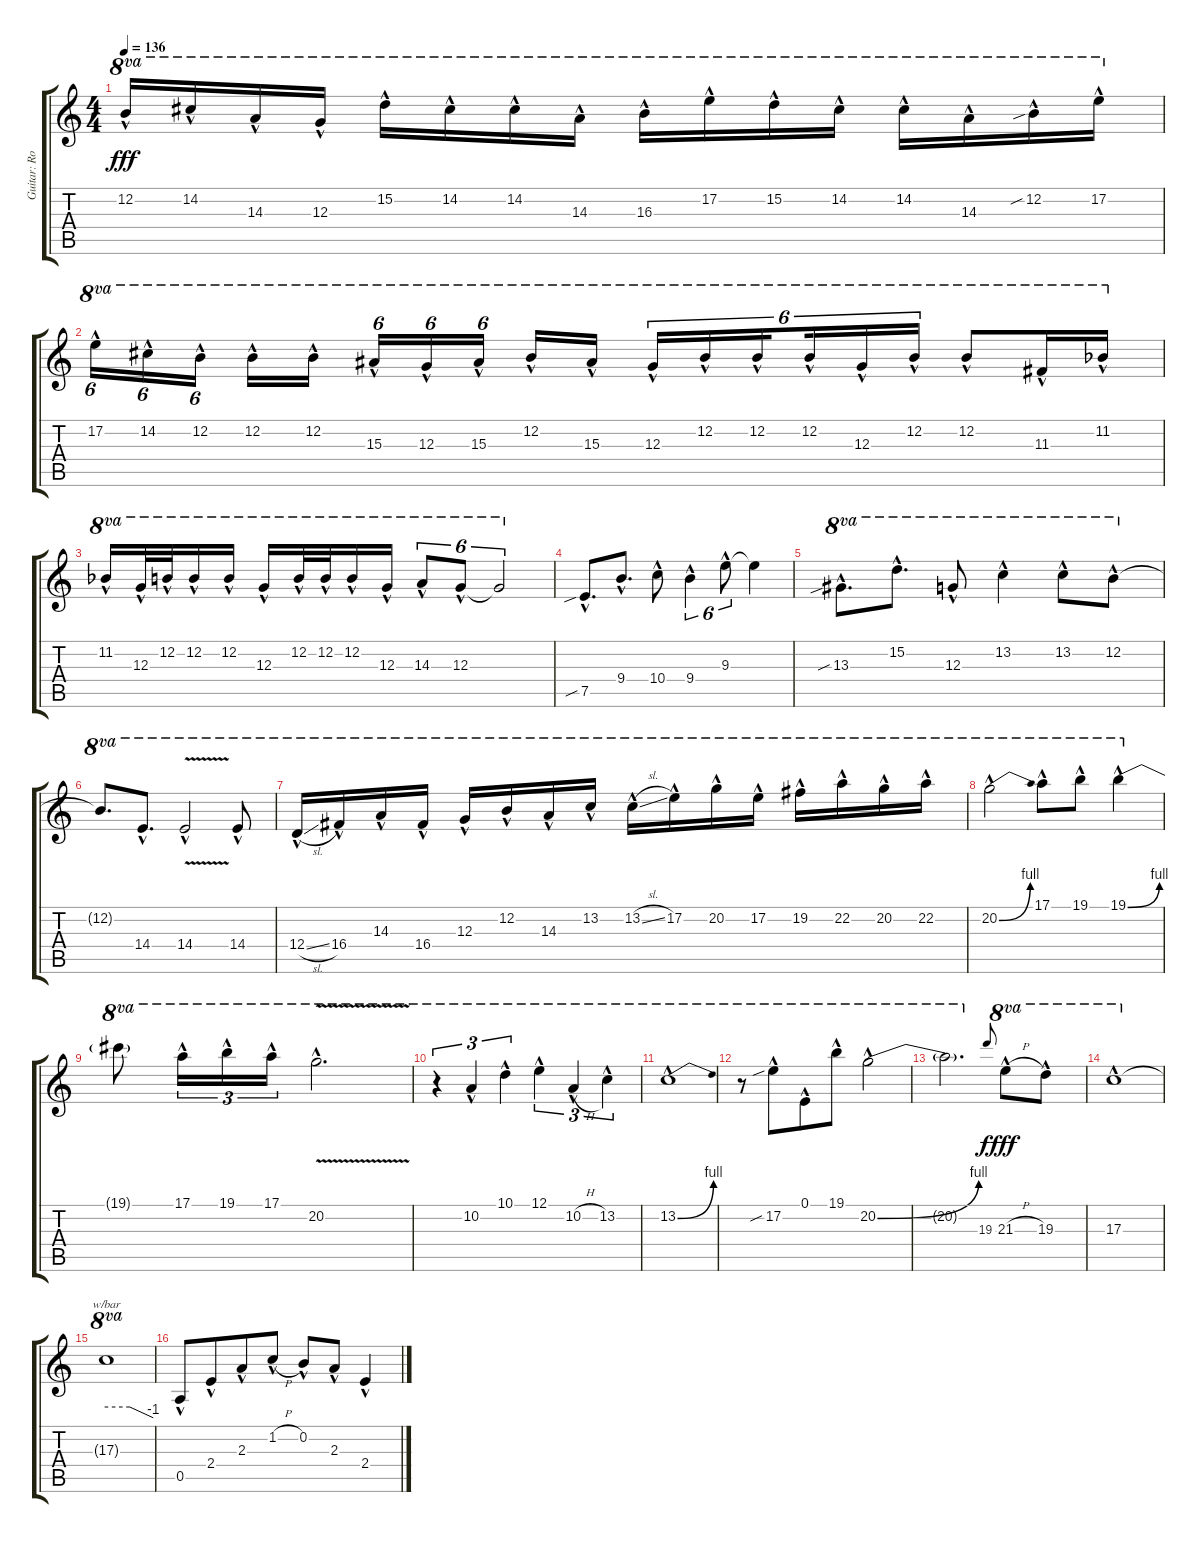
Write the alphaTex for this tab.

\track ("Guitar: Rob" "Guitar: Ro") {instrument overdrivenguitar}
\staff {score tabs}
\tuning (E4 B3 G3 D3 A2 E2) {hide}
\ts (4 4)
\tempo 136
\clef g2
\ks c
12.2{hac}.16{ot 8va dy fff} 14.2{hac}.16{ot 8va} 14.3{hac}.16{ot 8va} 12.3{hac}.16{ot 8va} 15.2{hac}.16{ot 8va} 14.2{hac}.16{ot 8va} 14.2{hac}.16{ot 8va} 14.3{hac}.16{ot 8va} 16.3{hac}.16{ot 8va} 17.2{hac}.16{ot 8va} 15.2{hac}.16{ot 8va} 14.2{hac}.16{ot 8va} 14.2{hac}.16{ot 8va} 14.3{hac}.16{ot 8va} 12.2{sib hac}.16{ot 8va} 17.2{hac}.16{ot 8va} |
17.2{hac}.16{tu (6 4) ot 8va} 14.2{hac}.16{tu (6 4) ot 8va} 12.2{hac}.16{tu (6 4) ot 8va beam splitsecondary} 12.2{hac}.16{ot 8va} 12.2{hac}.16{ot 8va} 15.3{hac}.16{tu (6 4) ot 8va} 12.3{hac}.16{tu (6 4) ot 8va} 15.3{hac}.16{tu (6 4) ot 8va beam splitsecondary} 12.2{hac}.16{ot 8va} 15.3{hac}.16{ot 8va} 12.3{hac}.16{tu (6 4) ot 8va} 12.2{hac}.16{tu (6 4) ot 8va} 12.2{hac}.16{tu (6 4) ot 8va beam splitsecondary} 12.2{hac}.16{tu (6 4) ot 8va} 12.3{hac}.16{tu (6 4) ot 8va} 12.2{hac}.16{tu (6 4) ot 8va} 12.2{hac}.8{ot 8va} 11.3{hac}.16{ot 8va} 11.2{hac acc b}.16{ot 8va} |
11.2{hac acc b}.16{ot 8va} 12.3{hac}.32{ot 8va} 12.2{hac}.32{ot 8va} 12.2{hac}.16{ot 8va} 12.2{hac}.16{ot 8va} 12.3{hac}.16{ot 8va} 12.2{hac}.32{ot 8va} 12.2{hac}.32{ot 8va} 12.2{hac}.16{ot 8va} 12.3{hac}.16{ot 8va} 14.3{hac}.8{tu (6 4) ot 8va} 12.3{hac}.8{tu (6 4) ot 8va} 12.3{t}.2{tu (6 4) ot 8va} |
7.5{sib hac}.8{d} 9.4{hac}.8{d} 10.4{hac}.8 9.4{hac}.4{tu (6 4)} 9.3{hac}.8{tu (6 4)} 9.3{t}.4 |
13.3{sib hac}.8{d ot 8va} 15.2{hac}.8{d ot 8va} 12.3{hac}.8{ot 8va} 13.2{hac}.4{ot 8va} 13.2{hac}.8{ot 8va} 12.2{hac}.8{ot 8va} |
12.2{t}.8{d ot 8va} 14.4{hac}.8{d ot 8va} 14.4{v hac}.2{ot 8va} 14.4{hac}.8{ot 8va} |
12.4{sl hac}.16{ot 8va} 16.4{hac}.16{ot 8va} 14.3{hac}.16{ot 8va} 16.4{hac}.16{ot 8va} 12.3{hac}.16{ot 8va} 12.2{hac}.16{ot 8va} 14.3{hac}.16{ot 8va} 13.2{hac}.16{ot 8va} 13.2{sl hac}.16{ot 8va} 17.2{hac}.16{ot 8va} 20.2{hac}.16{ot 8va} 17.2{hac}.16{ot 8va} 19.2{hac}.16{ot 8va} 22.2{hac}.16{ot 8va} 20.2{hac}.16{ot 8va} 22.2{hac}.16{ot 8va} |
20.2{be (bend 0 0 60 4) hac}.2{ot 8va} 17.1{hac}.8{ot 8va} 19.1{hac}.8{ot 8va} 19.1{be (bend 0 0 60 4) hac}.4{ot 8va} |
19.1{t}.8{ot 8va} 17.1{hac}.16{tu (3 2) ot 8va} 19.1{hac}.16{tu (3 2) ot 8va} 17.1{hac}.16{tu (3 2) ot 8va} 20.2{v hac}.2{d ot 8va} |
r.4{tu (3 2) ot 8va} 10.2{hac}.4{tu (3 2) ot 8va} 10.1{hac}.4{tu (3 2) ot 8va} 12.1{hac}.4{tu (3 2) ot 8va} 10.2{h hac}.4{tu (3 2) ot 8va} 13.2{hac}.4{tu (3 2) ot 8va} |
13.2{be (bend 0 0 60 4) hac}.1{ot 8va} |
r.8{ot 8va} 17.2{sib hac}.8{ot 8va beam merge} 0.1{hac}.8{ot 8va} 19.1{hac}.8{ot 8va} 20.2{be (bend 0 0 60 4) hac}.2{ot 8va} |
20.2{t}.2{d ot 8va} 19.3.8{gr onbeat dy f} 21.3{h hac}.8{ot 8va dy fff} 19.3{hac}.8{ot 8va} |
17.3{hac}.1{ot 8va} |
17.3{t}.1{tbe (custom default 0 0 30 0 60 -4) ot 8va} |
0.5{hac}.8 2.4{hac}.8{beam merge} 2.3{hac}.8 1.2{h hac}.8 0.2{hac}.8 2.3{hac}.8 2.4{hac}.4
